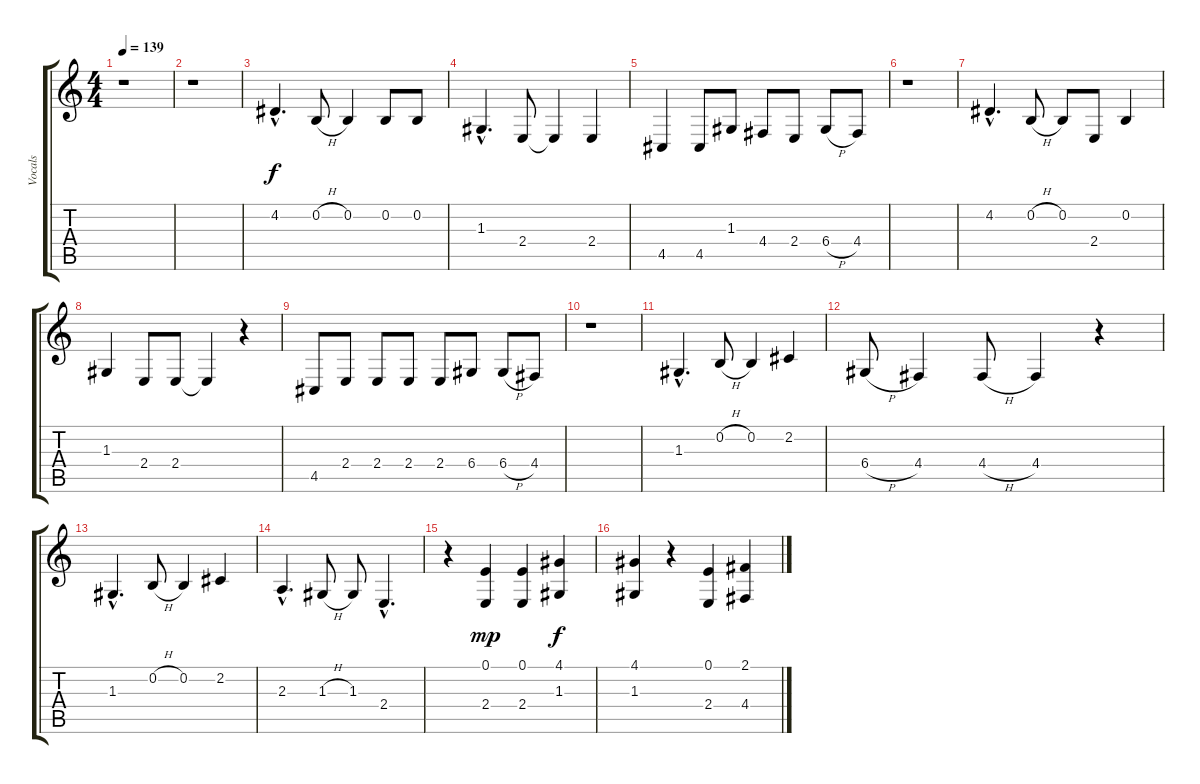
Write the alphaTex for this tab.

\track ("Vocals" "Vocals") {instrument flute}
\staff {score tabs}
\tuning (E4 B3 G3 D3 A2 E2) {hide}
\ts (4 4)
\tempo 139
\clef g2
\ks c
r.1{dy f instrument flute} |
r.1 |
4.2{hac}.4{d} 0.2{h}.8 0.2.4 0.2.8 0.2.8 |
1.3{hac}.4{d} 2.4.8 2.4{t}.4 2.4.4 |
4.5.4 4.5.8 1.3.8 4.4.8 2.4.8 6.4{h}.8 4.4.8 |
r.1 |
4.2{hac}.4{d} 0.2{h}.8 0.2.8 2.4.8 0.2.4 |
1.3.4 2.4.8 2.4.8 2.4{t}.4 r.4 |
4.5.8 2.4.8 2.4.8 2.4.8 2.4.8 6.4.8 6.4{h}.8 4.4.8 |
r.1 |
1.3{hac}.4{d} 0.2{h}.8 0.2.4 2.2.4 |
6.4{h}.8 4.4.4 4.4{h}.8 4.4.4 r.4 |
1.3{hac}.4{d} 0.2{h}.8 0.2.4 2.2.4 |
2.3{hac}.4{d} 1.3{h}.8 1.3.8 2.4{hac}.4{d} |
r.4 (0.1 2.4).4{dy mp} (0.1 2.4).4 (4.1 1.3).4{dy f} |
(4.1 1.3).4 r.4 (0.1 2.4).4 (2.1 4.4).4
